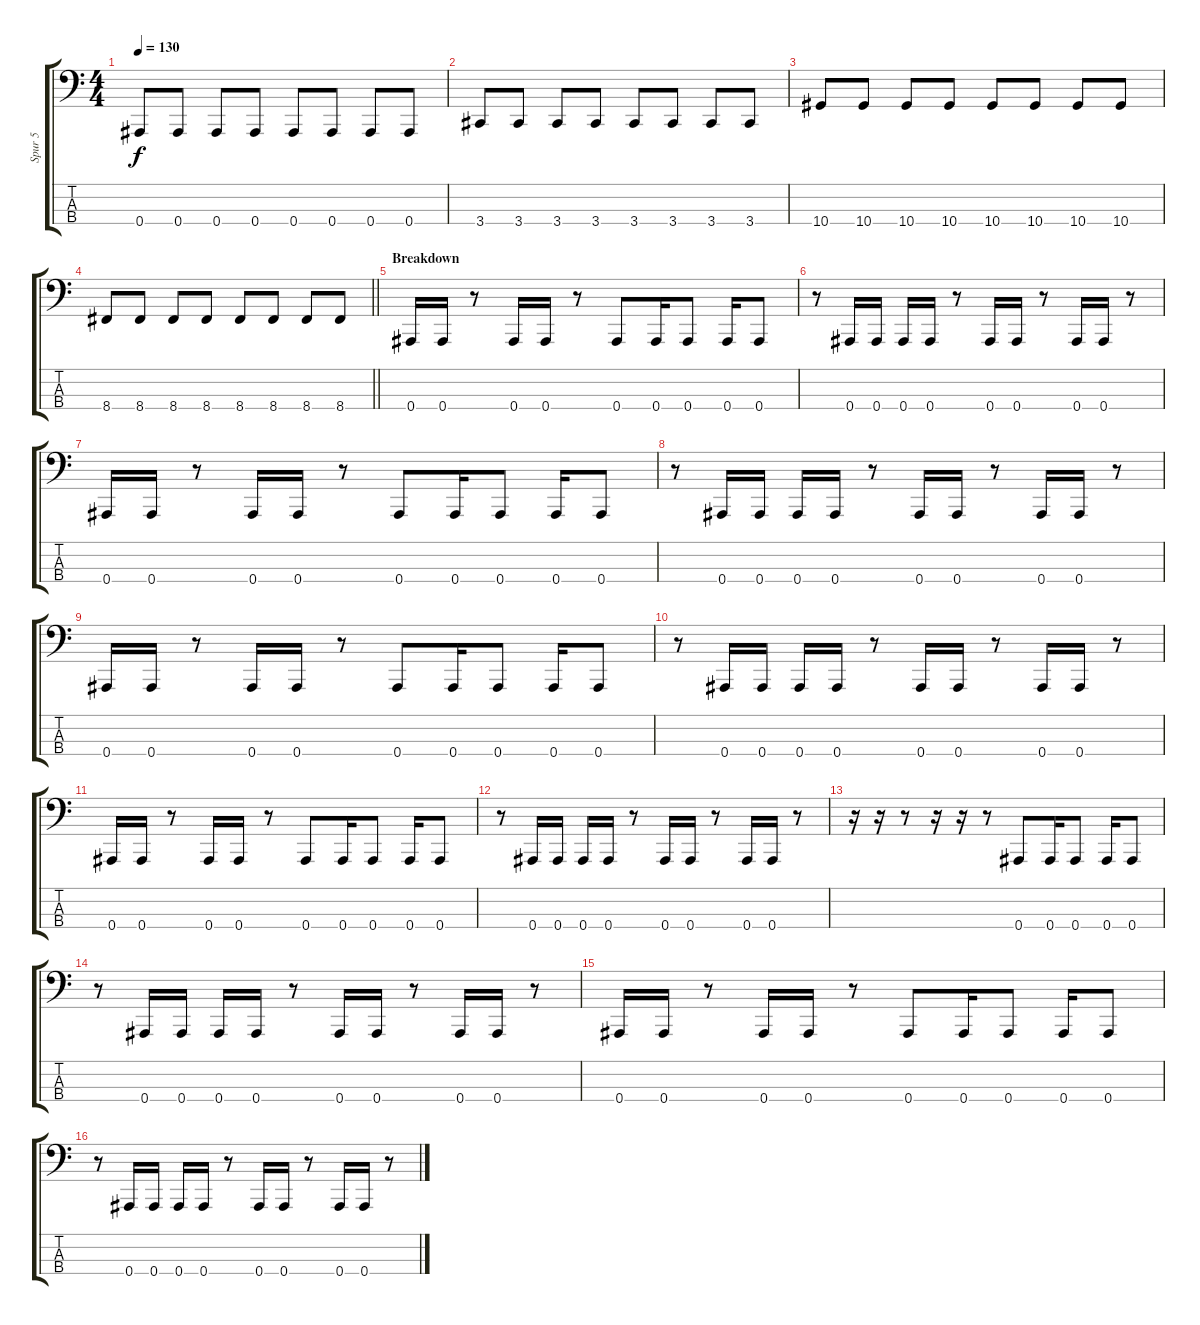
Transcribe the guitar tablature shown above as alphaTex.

\track ("Spur 5" "Spur 5") {instrument electricbasspick}
\staff {score tabs}
\tuning (Eb2 Bb1 F1 Bb0) {hide}
\ts (4 4)
\tempo 130
\clef f4
\ks c
0.4.8{dy f} 0.4.8 0.4.8 0.4.8 0.4.8 0.4.8 0.4.8 0.4.8 |
3.4.8 3.4.8 3.4.8 3.4.8 3.4.8 3.4.8 3.4.8 3.4.8 |
10.4.8 10.4.8 10.4.8 10.4.8 10.4.8 10.4.8 10.4.8 10.4.8 |
\barLineRight lightlight
8.4.8 8.4.8 8.4.8 8.4.8 8.4.8 8.4.8 8.4.8 8.4.8 |
\section ("" "Breakdown")
0.4.16 0.4.16 r.8 0.4.16 0.4.16 r.8 0.4.8 0.4.16 0.4.8 0.4.16 0.4.8 |
r.8 0.4.16 0.4.16 0.4.16 0.4.16 r.8 0.4.16 0.4.16 r.8 0.4.16 0.4.16 r.8 |
0.4.16 0.4.16 r.8 0.4.16 0.4.16 r.8 0.4.8 0.4.16 0.4.8 0.4.16 0.4.8 |
r.8 0.4.16 0.4.16 0.4.16 0.4.16 r.8 0.4.16 0.4.16 r.8 0.4.16 0.4.16 r.8 |
0.4.16 0.4.16 r.8 0.4.16 0.4.16 r.8 0.4.8 0.4.16 0.4.8 0.4.16 0.4.8 |
r.8 0.4.16 0.4.16 0.4.16 0.4.16 r.8 0.4.16 0.4.16 r.8 0.4.16 0.4.16 r.8 |
0.4.16 0.4.16 r.8 0.4.16 0.4.16 r.8 0.4.8 0.4.16 0.4.8 0.4.16 0.4.8 |
r.8 0.4.16 0.4.16 0.4.16 0.4.16 r.8 0.4.16 0.4.16 r.8 0.4.16 0.4.16 r.8 |
r.16 r.16 r.8 r.16 r.16 r.8 0.4.8 0.4.16 0.4.8 0.4.16 0.4.8 |
r.8 0.4.16 0.4.16 0.4.16 0.4.16 r.8 0.4.16 0.4.16 r.8 0.4.16 0.4.16 r.8 |
0.4.16 0.4.16 r.8 0.4.16 0.4.16 r.8 0.4.8 0.4.16 0.4.8 0.4.16 0.4.8 |
r.8 0.4.16 0.4.16 0.4.16 0.4.16 r.8 0.4.16 0.4.16 r.8 0.4.16 0.4.16 r.8
